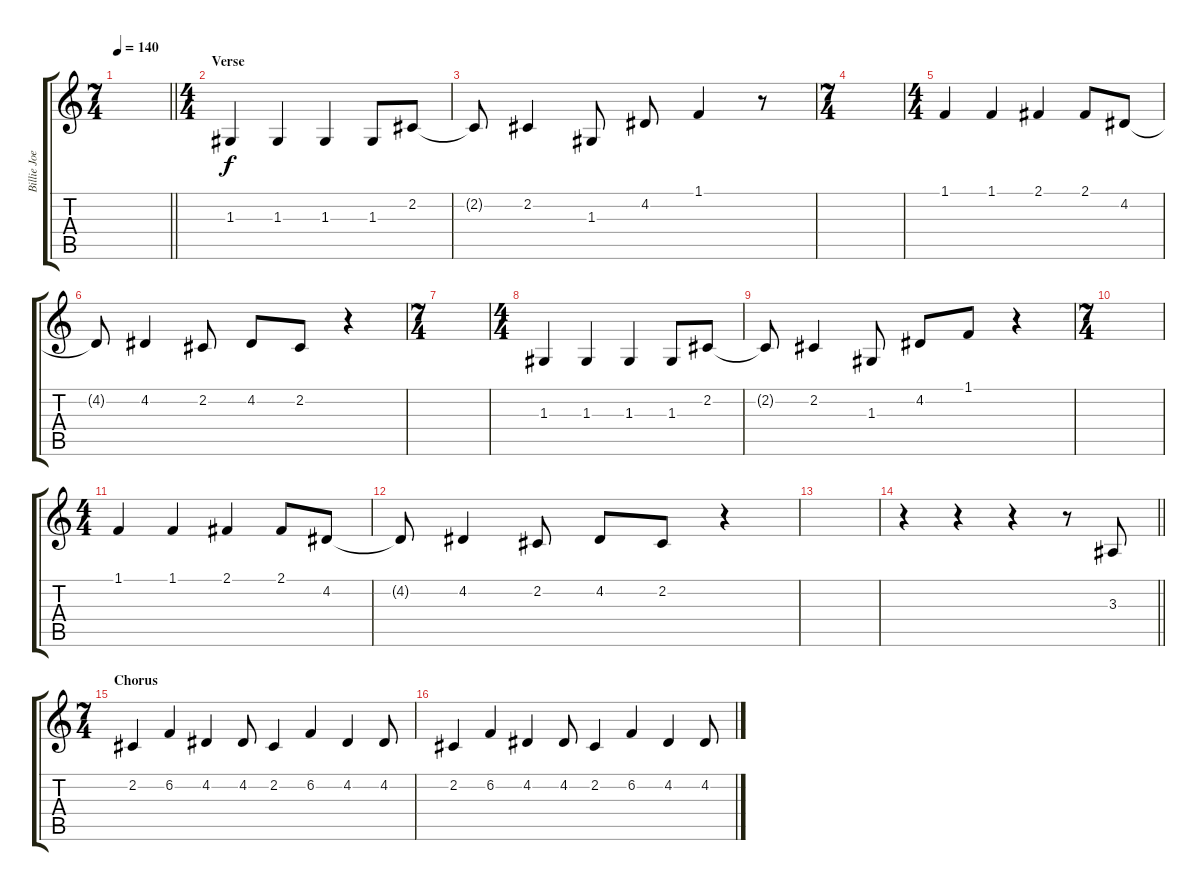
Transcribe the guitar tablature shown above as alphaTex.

\track ("Billie Joe Armstrong - Vocals" "Billie Joe") {instrument altosax}
\staff {score tabs}
\tuning (E4 B3 G3 D3 A2 E2) {hide}
\ts (7 4)
\tempo 140
\clef g2
\barLineRight lightlight
\ks c
|
\ts (4 4)
\section ("" "Verse")
1.3.4 1.3.4 1.3.4 1.3.8 2.2.8 |
2.2{t}.8 2.2.4 1.3.8 4.2.8 1.1.4 r.8 |
\ts (7 4)
|
\ts (4 4)
1.1.4 1.1.4 2.1.4 2.1.8 4.2.8 |
4.2{t}.8 4.2.4 2.2.8 4.2.8 2.2.8 r.4 |
\ts (7 4)
|
\ts (4 4)
1.3.4 1.3.4 1.3.4 1.3.8 2.2.8 |
2.2{t}.8 2.2.4 1.3.8 4.2.8 1.1.8 r.4 |
\ts (7 4)
|
\ts (4 4)
1.1.4 1.1.4 2.1.4 2.1.8 4.2.8 |
4.2{t}.8 4.2.4 2.2.8 4.2.8 2.2.8 r.4 |
|
\barLineRight lightlight
r.4 r.4 r.4 r.8 3.3.8 |
\ts (7 4)
\section ("" "Chorus")
2.2.4 6.2.4 4.2.4 4.2.8 2.2.4 6.2.4 4.2.4 4.2.8 |
2.2.4 6.2.4 4.2.4 4.2.8 2.2.4 6.2.4 4.2.4 4.2.8
